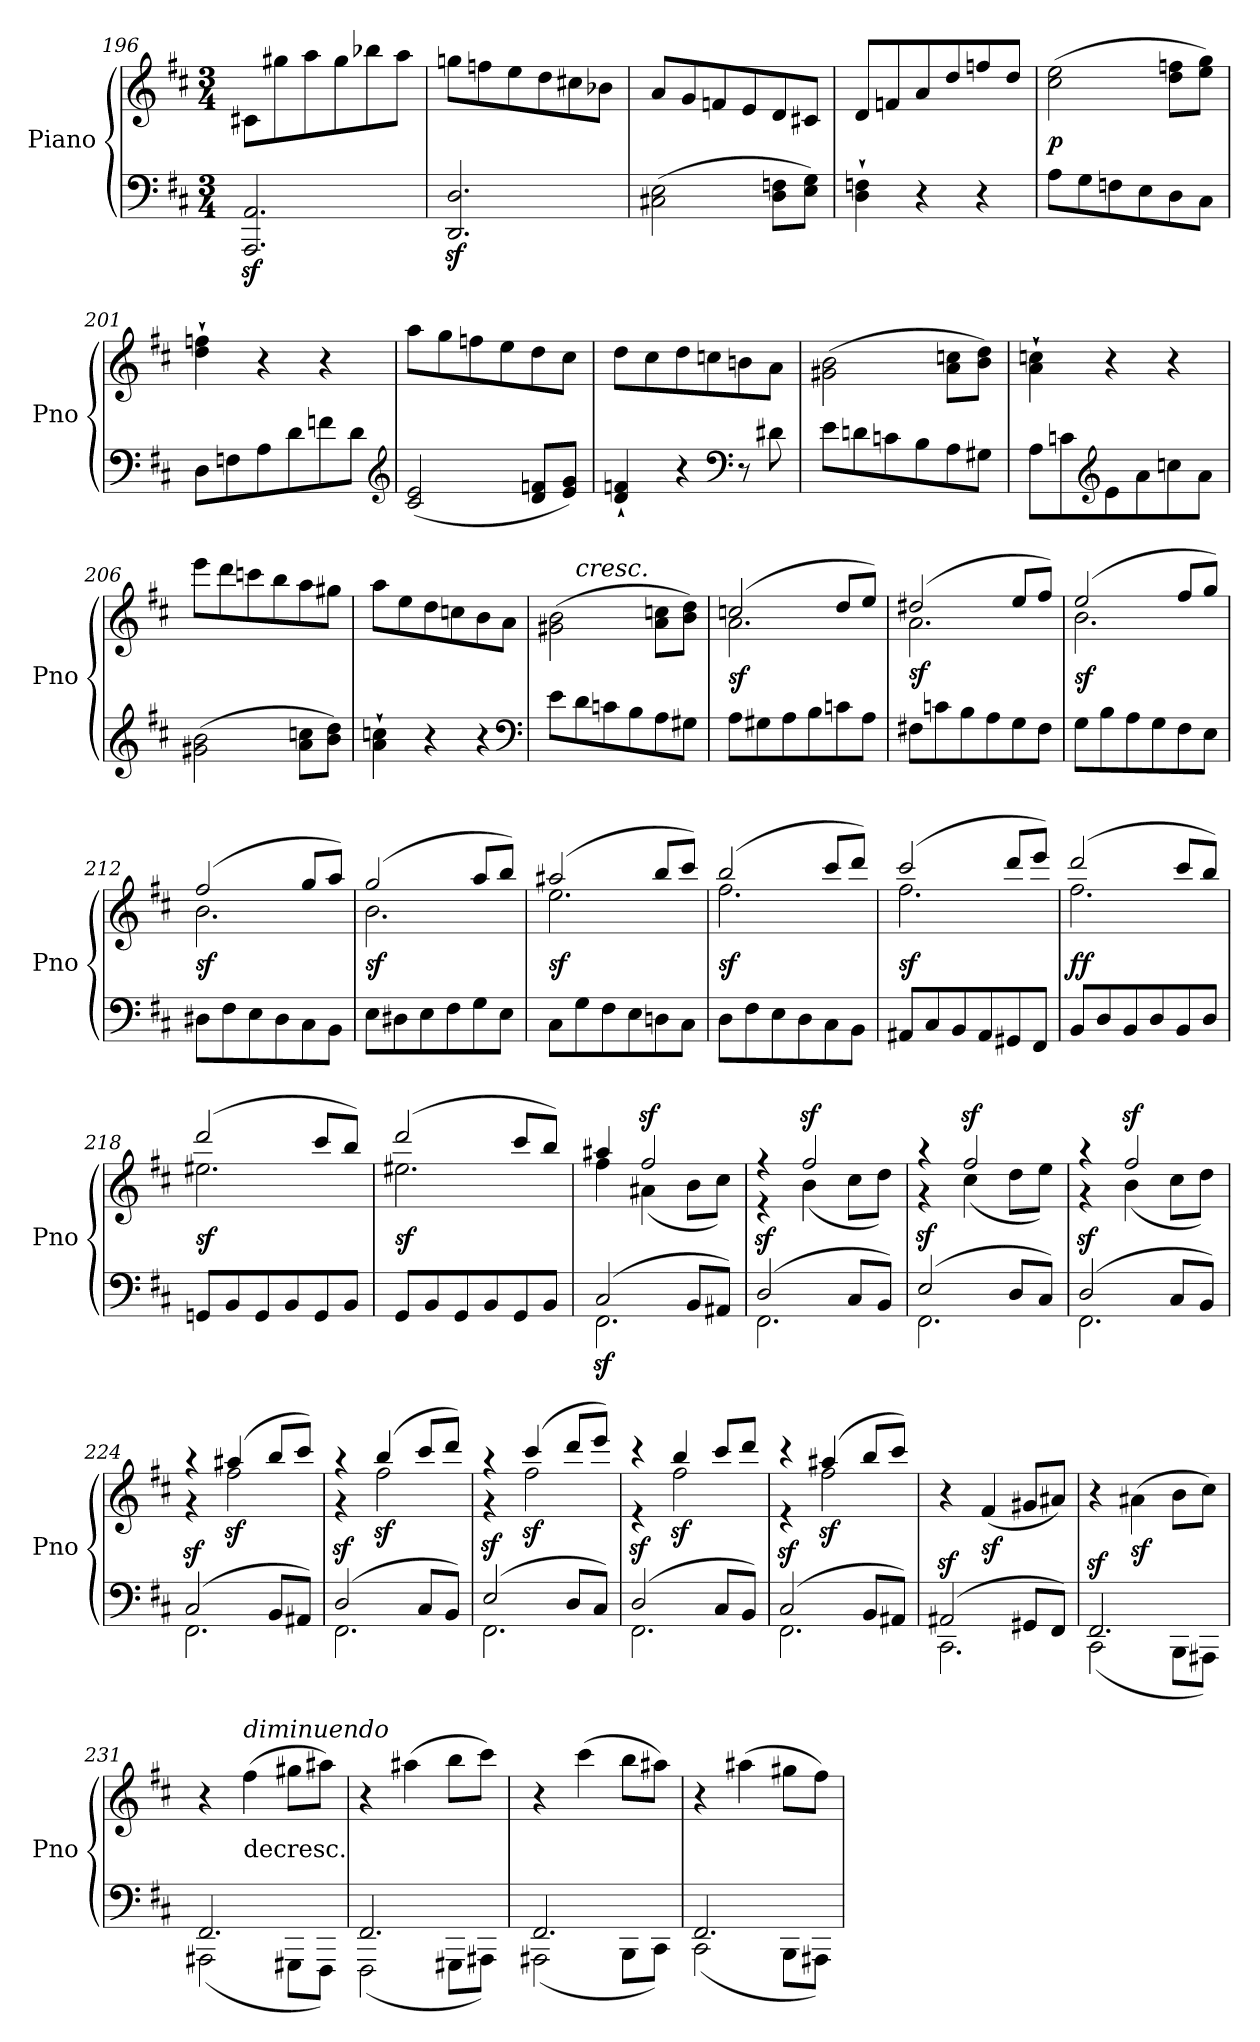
**kern	**kern	**dynam
*part1	*part1	*part1
*staff2	*staff1	*staff1/2
*I"Piano	*	*
*I'Pno	*	*
*clefF4	*clefG2	*
*k[f#c#]	*k[f#c#]	*
*D:	*D:	*
*M3/4	*M3/4	*
=196	=196	=196
2.AAAz 2.AAz	8c#XL	.
.	8gg#X	.
.	8aa	.
.	8gg#	.
.	8bb-X	.
.	8aaJ	.
=197	=197	=197
2.DDz 2.Dz	8ggnL	.
.	8ffn	.
.	8ee	.
.	8dd	.
.	8cc#X	.
.	8b-XJ	.
=198	=198	=198
(2C#X 2E	8aL	.
.	8g	.
.	8fn	.
.	8e	.
8D 8FnL	8d	.
8E 8GJ)	8c#XJ	.
=199	=199	=199
4D` 4Fn`	8dL	.
.	8fn	.
4r	8a	.
.	8dd	.
4r	8ffn	.
.	8ddJ	.
=200	=200	=200
8AL	(2cc# 2ee	p
8G	.	.
8Fn	.	.
8E	.	.
8D	8dd 8ffnL	.
8C#J	8ee 8ggJ)	.
=201	=201	=201
8DL	4dd` 4ffn`	.
8Fn	.	.
8A	4r	.
8d	.	.
8fn	4r	.
8dJ	.	.
*clefG2	*	*
=202	=202	=202
(2c# 2e	8aaL	.
.	8gg	.
.	8ffn	.
.	8ee	.
8d 8fnL	8dd	.
8e 8gJ)	8cc#J	.
=203	=203	=203
4d` 4fn`	8ddL	.
.	8cc#	.
4r	8dd	.
.	8ccn	.
*clefF4	*	*
8r	8bn	.
8d#X	8aJ	.
=204	=204	=204
8eL	(2g#X\ 2b\	.
8dn	.	.
8cn	.	.
8B	.	.
8A	8a 8ccnL	.
8G#XJ	8b 8ddJ)	.
=205	=205	=205
8AL	4a` 4ccn`	.
8cn	.	.
*clefG2	*	*
8e	4r	.
8a	.	.
8ccn	4r	.
8aJ	.	.
=206	=206	=206
(2g#X\ 2b\	8eeeL	.
.	8ddd	.
.	8cccn	.
.	8bb	.
8a 8ccnL	8aa	.
8b 8ddJ)	8gg#XJ	.
=207	=207	=207
4a` 4ccn`	8aaL	.
.	8ee	.
4r	8dd	.
.	8ccn	.
4r	8b	.
.	8aJ	.
*clefF4	*	*
=208	=208	=208
!	!LO:TX:c:t=cresc.	!
*	*^	*
8eL	(2g#X\ 2b\	8ryy	.
!	!	!LO:TX:a:i:t=cresc.	!
8d	.	2ryy	.
8cn	.	.	.
8B	.	.	.
8A	8a 8ccnL	.	.
8G#XJ	8b 8ddJ)	8ryy	.
=209	=209	=209	=209
8AL	(2ccn	2.a	sf
8G#X	.	.	.
8A	.	.	.
8B	.	.	.
8cn	8ddL	.	.
8AJ	8eeJ)	.	.
=210	=210	=210	=210
8F#XL	(2dd#X	2.a	sf
8cn	.	.	.
8B	.	.	.
8A	.	.	.
8G	8eeL	.	.
8F#J	8ff#J)	.	.
=211	=211	=211	=211
8GL	(2ee	2.b	sf
8B	.	.	.
8A	.	.	.
8G	.	.	.
8F#	8ff#L	.	.
8EJ	8ggJ)	.	.
=212	=212	=212	=212
8D#XL	(2ff#	2.b	sf
8F#	.	.	.
8E	.	.	.
8D#	.	.	.
8C#	8ggL	.	.
8BBJ	8aaJ)	.	.
=213	=213	=213	=213
8EL	(2gg	2.b	sf
8D#X	.	.	.
8E	.	.	.
8F#	.	.	.
8G	8aaL	.	.
8EJ	8bbJ)	.	.
=214	=214	=214	=214
8C#L	(2aa#X	2.ee	sf
8G	.	.	.
8F#	.	.	.
8E	.	.	.
8Dn	8bbL	.	.
8C#J	8ccc#J)	.	.
=215	=215	=215	=215
8DL	(2bb	2.ff#	sf
8F#	.	.	.
8E	.	.	.
8D	.	.	.
8C#	8ccc#L	.	.
8BBJ	8dddJ)	.	.
=216	=216	=216	=216
8AA#XL	(2ccc#	2.ff#	sf
8C#	.	.	.
8BB	.	.	.
8AA#	.	.	.
8GG#X	8dddL	.	.
8FF#J	8eeeJ)	.	.
=217	=217	=217	=217
8BBL	(2ddd	2.ff#	ff
8D	.	.	.
8BB	.	.	.
8D	.	.	.
8BB	8ccc#L	.	.
8DJ	8bbJ)	.	.
=218	=218	=218	=218
8GGnL	(2ddd	2.ee#X	sf
8BB	.	.	.
8GG	.	.	.
8BB	.	.	.
8GG	8ccc#L	.	.
8BBJ	8bbJ)	.	.
=219	=219	=219	=219
8GGL	(2ddd	2.ee#X	sf
8BB	.	.	.
8GG	.	.	.
8BB	.	.	.
8GG	8ccc#L	.	.
8BBJ	8bbJ)	.	.
=220	=220	=220	=220
*^	*	*	*
(2C#	2.FF#z<	4aa#X	4ff#	.
.	.	2ff#z>	(4a#X	.
8BBL	.	.	8bL	.
8AA#XJ)	.	.	8cc#J)	.
=221	=221	=221	=221	=221
(2Dz>	2.FF#	4rff	4re	.
.	.	2ff#z>	(4b	.
8C#L	.	.	8cc#L	.
8BBJ)	.	.	8ddJ)	.
=222	=222	=222	=222	=222
(2Ez>	2.FF#	4raa	4rg	.
.	.	2ff#z>	(4cc#	.
8DL	.	.	8ddL	.
8C#J)	.	.	8eeJ)	.
=223	=223	=223	=223	=223
(2Dz>	2.FF#	4raa	4rg	.
.	.	2ff#z>	(4b	.
8C#L	.	.	8cc#L	.
8BBJ)	.	.	8ddJ)	.
=224	=224	=224	=224	=224
(2C#z>	2.FF#	4raa	4rg	.
.	.	(4aa#X	2ff#z<	.
8BBL	.	8bbL	.	.
8AA#XJ)	.	8ccc#J)	.	.
=225	=225	=225	=225	=225
(2Dz>	2.FF#	4raa	4rg	.
.	.	(4bb	2ff#z<	.
8C#L	.	8ccc#L	.	.
8BBJ)	.	8dddJ)	.	.
=226	=226	=226	=226	=226
(2Ez>	2.FF#	4raa	4rg	.
.	.	(4ccc#	2ff#z<	.
8DL	.	8dddL	.	.
8C#J)	.	8eeeJ)	.	.
=227	=227	=227	=227	=227
(2Dz>	2.FF#	4r	4r	.
.	.	4bb	2ff#z<	.
8C#L	.	8ccc#L	.	.
8BBJ)	.	8dddJ	.	.
=228	=228	=228	=228	=228
(2C#z>	2.FF#	4r	4r	.
.	.	(4aa#X	2ff#z<	.
8BBL	.	8bbL	.	.
8AA#XJ)	.	8ccc#J)	.	.
*	*	*v	*v	*
=229	=229	=229	=229
(2AA#Xz>	2.CC#	4r	.
.	.	(4f#	sf
8GG#XL	.	8g#XL	.
8FF#J)	.	8a#XJ)	.
=230	=230	=230	=230
2.FF#z>	(2CC#	4r	.
.	.	(4a#X\	sf
.	8BBBL	8bL	.
.	8AAA#XJ)	8cc#J)	.
=231	=231	=231	=231
2.FF#	(2AAA#X	4r	.
!	!	!LO:TX:c:t=decresc.	!
!	!	!LO:TX:a:i:t=diminuendo	!
.	.	(4ff#	.
.	8GGG#XL	8gg#XL	.
.	8FFF#J)	8aa#XJ)	.
=232	=232	=232	=232
2.FF#	(2FFF#	4r	.
.	.	(4aa#X	.
.	8GGG#XL	8bbL	.
.	8AAA#XJ)	8ccc#J)	.
=233	=233	=233	=233
2.FF#	(2AAA#X	4r	.
.	.	(4ccc#	.
.	8BBBL	8bbL	.
.	8CC#J)	8aa#XJ)	.
=234	=234	=234	=234
2.FF#	(2CC#	4r	.
.	.	(4aa#X	.
.	8BBBL	8gg#XL	.
.	8AAA#XJ)	8ff#J)	.
*v	*v	*	*
=	=	=
*-	*-	*-
